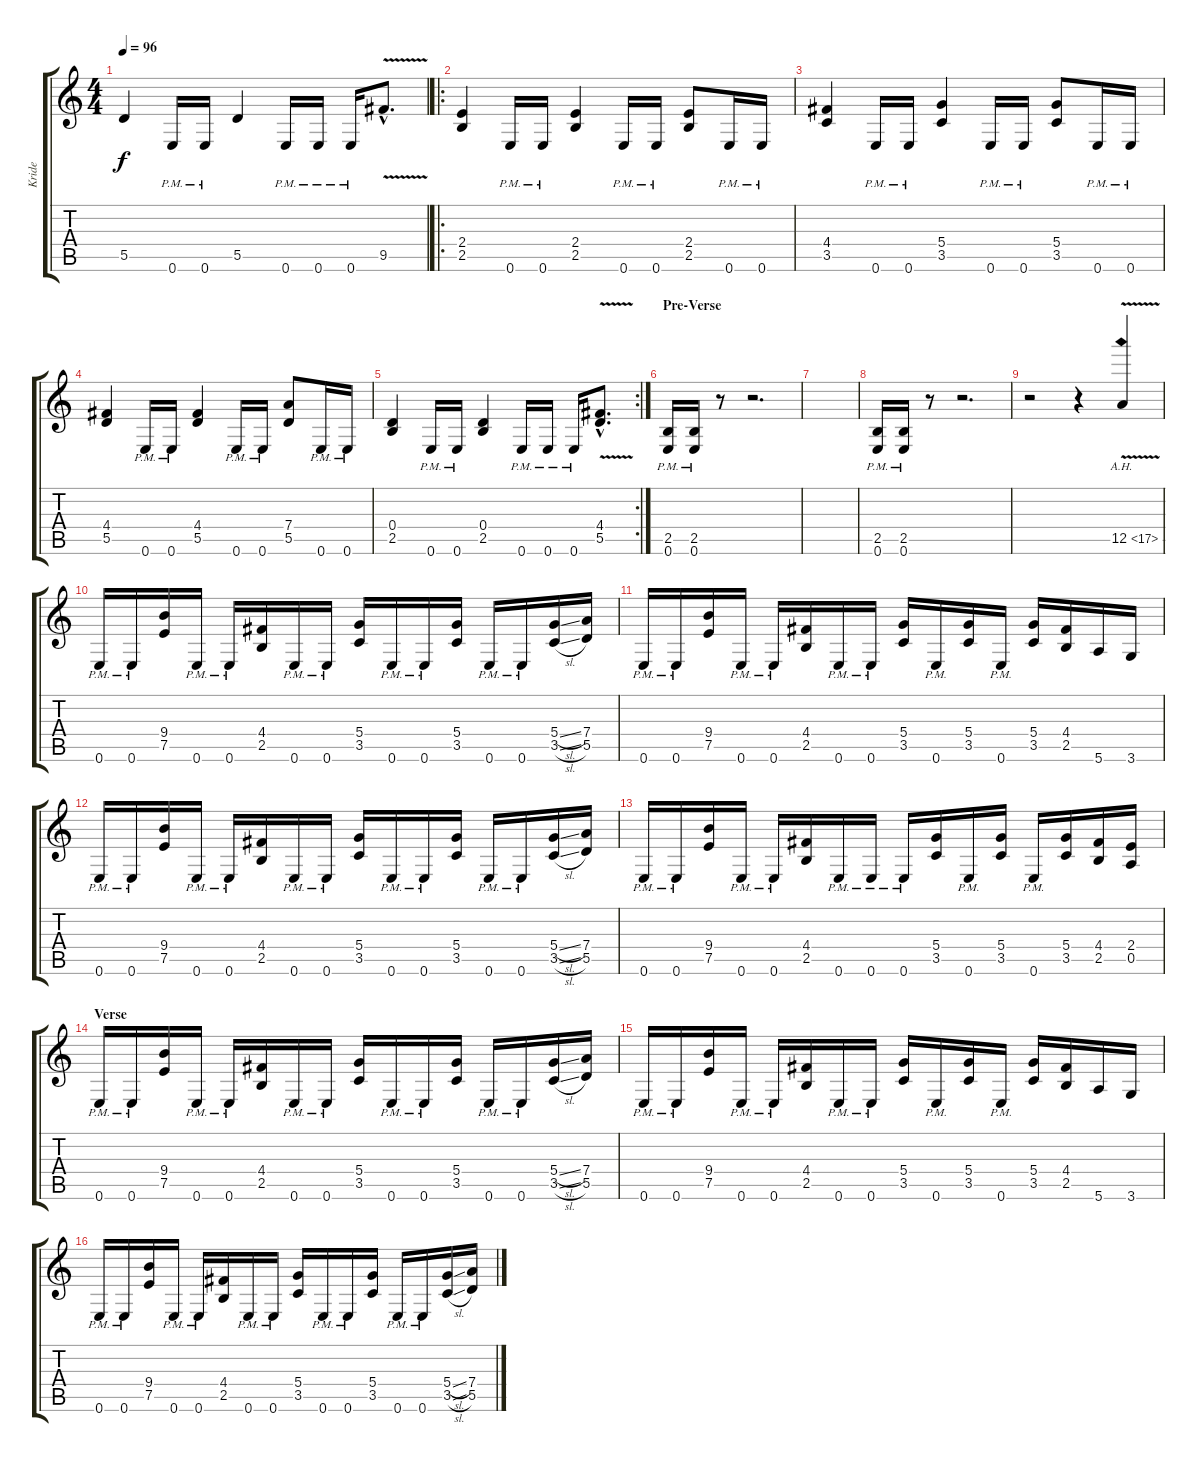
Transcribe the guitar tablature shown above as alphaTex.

\track ("Kride" "Kride") {instrument distortionguitar}
\staff {score tabs}
\tuning (E4 B3 G3 D3 A2 E2) {hide}
\ts (4 4)
\tempo 96
\clef g2
\ks c
5.5.4{dy f} 0.6{pm}.16 0.6{pm}.16 5.5.4 0.6{pm}.16 0.6{pm}.16 0.6{pm}.16 9.5{v hac}.8{d} |
\ro
(2.4 2.5).4 0.6{pm}.16 0.6{pm}.16 (2.4 2.5).4 0.6{pm}.16 0.6{pm}.16 (2.4 2.5).8 0.6{pm}.16 0.6{pm}.16 |
(4.4 3.5).4 0.6{pm}.16 0.6{pm}.16 (5.4 3.5).4 0.6{pm}.16 0.6{pm}.16 (5.4 3.5).8 0.6{pm}.16 0.6{pm}.16 |
(4.4 5.5).4 0.6{pm}.16 0.6{pm}.16 (4.4 5.5).4 0.6{pm}.16 0.6{pm}.16 (7.4 5.5).8 0.6{pm}.16 0.6{pm}.16 |
\rc 2
(0.4 2.5).4 0.6{pm}.16 0.6{pm}.16 (0.4 2.5).4 0.6{pm}.16 0.6{pm}.16 0.6{pm}.16 (4.4{v hac} 5.5{v hac}).8{d} |
\section ("" "Pre-Verse")
(2.5{pm} 0.6{pm}).16 (2.5{pm} 0.6{pm}).16 r.8 r.2{d} |
|
(2.5{pm} 0.6{pm}).16 (2.5{pm} 0.6{pm}).16 r.8 r.2{d} |
r.2 r.4 12.5{ah 5 v}.4 |
0.6{pm}.16 0.6{pm}.16 (9.4 7.5).16 0.6{pm}.16 0.6{pm}.16 (4.4 2.5).16 0.6{pm}.16 0.6{pm}.16 (5.4 3.5).16 0.6{pm}.16 0.6{pm}.16 (5.4 3.5).16 0.6{pm}.16 0.6{pm}.16 (5.4{sl} 3.5{sl}).16 (7.4 5.5).16 |
0.6{pm}.16 0.6{pm}.16 (9.4 7.5).16 0.6{pm}.16 0.6{pm}.16 (4.4 2.5).16 0.6{pm}.16 0.6{pm}.16 (5.4 3.5).16 0.6{pm}.16 (5.4 3.5).16 0.6{pm}.16 (5.4 3.5).16 (4.4 2.5).16 5.6.16 3.6.16 |
0.6{pm}.16 0.6{pm}.16 (9.4 7.5).16 0.6{pm}.16 0.6{pm}.16 (4.4 2.5).16 0.6{pm}.16 0.6{pm}.16 (5.4 3.5).16 0.6{pm}.16 0.6{pm}.16 (5.4 3.5).16 0.6{pm}.16 0.6{pm}.16 (5.4{sl} 3.5{sl}).16 (7.4 5.5).16 |
0.6{pm}.16 0.6{pm}.16 (9.4 7.5).16 0.6{pm}.16 0.6{pm}.16 (4.4 2.5).16 0.6{pm}.16 0.6{pm}.16 0.6{pm}.16 (5.4 3.5).16 0.6{pm}.16 (5.4 3.5).16 0.6{pm}.16 (5.4 3.5).16 (4.4 2.5).16 (2.4 0.5).16 |
\section ("" "Verse")
0.6{pm}.16 0.6{pm}.16 (9.4 7.5).16 0.6{pm}.16 0.6{pm}.16 (4.4 2.5).16 0.6{pm}.16 0.6{pm}.16 (5.4 3.5).16 0.6{pm}.16 0.6{pm}.16 (5.4 3.5).16 0.6{pm}.16 0.6{pm}.16 (5.4{sl} 3.5{sl}).16 (7.4 5.5).16 |
0.6{pm}.16 0.6{pm}.16 (9.4 7.5).16 0.6{pm}.16 0.6{pm}.16 (4.4 2.5).16 0.6{pm}.16 0.6{pm}.16 (5.4 3.5).16 0.6{pm}.16 (5.4 3.5).16 0.6{pm}.16 (5.4 3.5).16 (4.4 2.5).16 5.6.16 3.6.16 |
0.6{pm}.16 0.6{pm}.16 (9.4 7.5).16 0.6{pm}.16 0.6{pm}.16 (4.4 2.5).16 0.6{pm}.16 0.6{pm}.16 (5.4 3.5).16 0.6{pm}.16 0.6{pm}.16 (5.4 3.5).16 0.6{pm}.16 0.6{pm}.16 (5.4{sl} 3.5{sl}).16 (7.4 5.5).16
